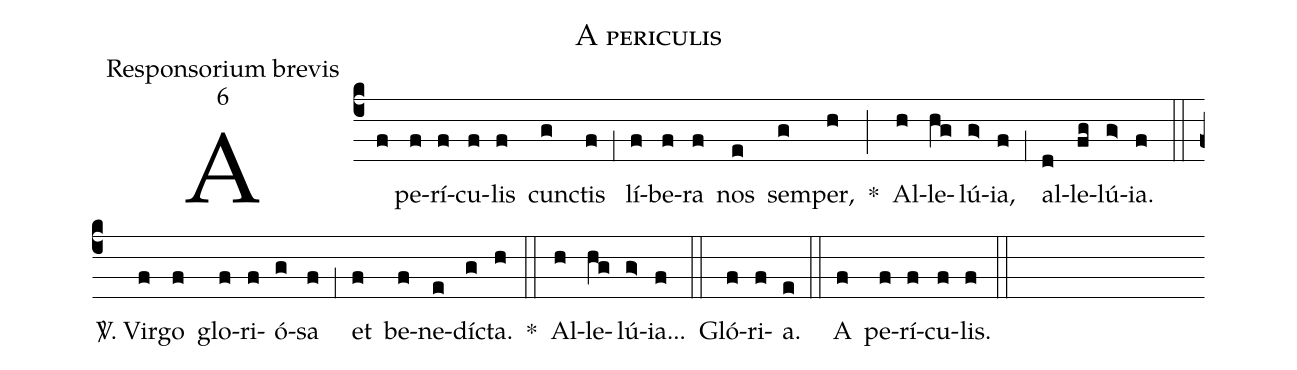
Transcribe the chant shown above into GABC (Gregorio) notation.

name:A periculis;
office-part:Responsorium brevis;
mode:6;
%%
(c4) A(f) pe(f)rí(f)cu(f)lis(f) cun(g)ctis(f) (,1) lí(f)be(f)ra(f) nos(e) sem(g)per,(h) *(;) Al(h)le(hg)lú(g>)ia,(f) (,1) al(d)le(fg)lú(g>)ia.(f) (::)

<sp>V/</sp>. Vir(f)go(f) glo(f)ri(f)ó(g)sa(f) (,1) et(f) be(f)ne(e)dí(g)cta.(h) *(::) Al(h)le(hg)lú(g>)ia...(f) (::)

Gló(f)ri(f)a.(e) (::)
A(f) pe(f)rí(f)cu(f)lis.(f) (::)
